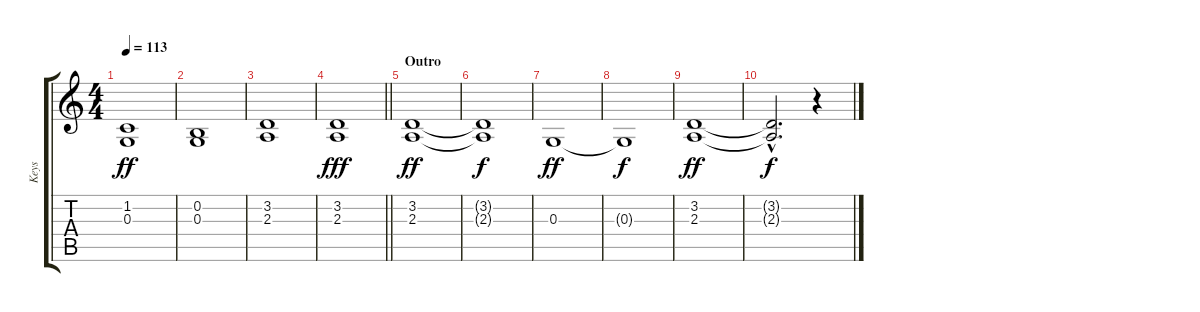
\track ("Keys" "Keys") {instrument pad8sweep}
\staff {score tabs}
\tuning (E4 B3 G3 D3 A2 E2) {hide}
\ts (4 4)
\tempo 113
\clef g2
\ks c
(1.2 0.3).1{dy ff} |
(0.2 0.3).1 |
(3.2 2.3).1 |
\barLineRight lightlight
(3.2 2.3).1{dy fff} |
\section ("" "Outro")
(3.2 2.3).1{dy ff} |
(3.2{t} 2.3{t}).1{dy f} |
0.3.1{dy ff} |
0.3{t}.1{dy f} |
(3.2 2.3).1{dy ff} |
(3.2{hac t} 2.3{hac t}).2{d dy f} r.4
